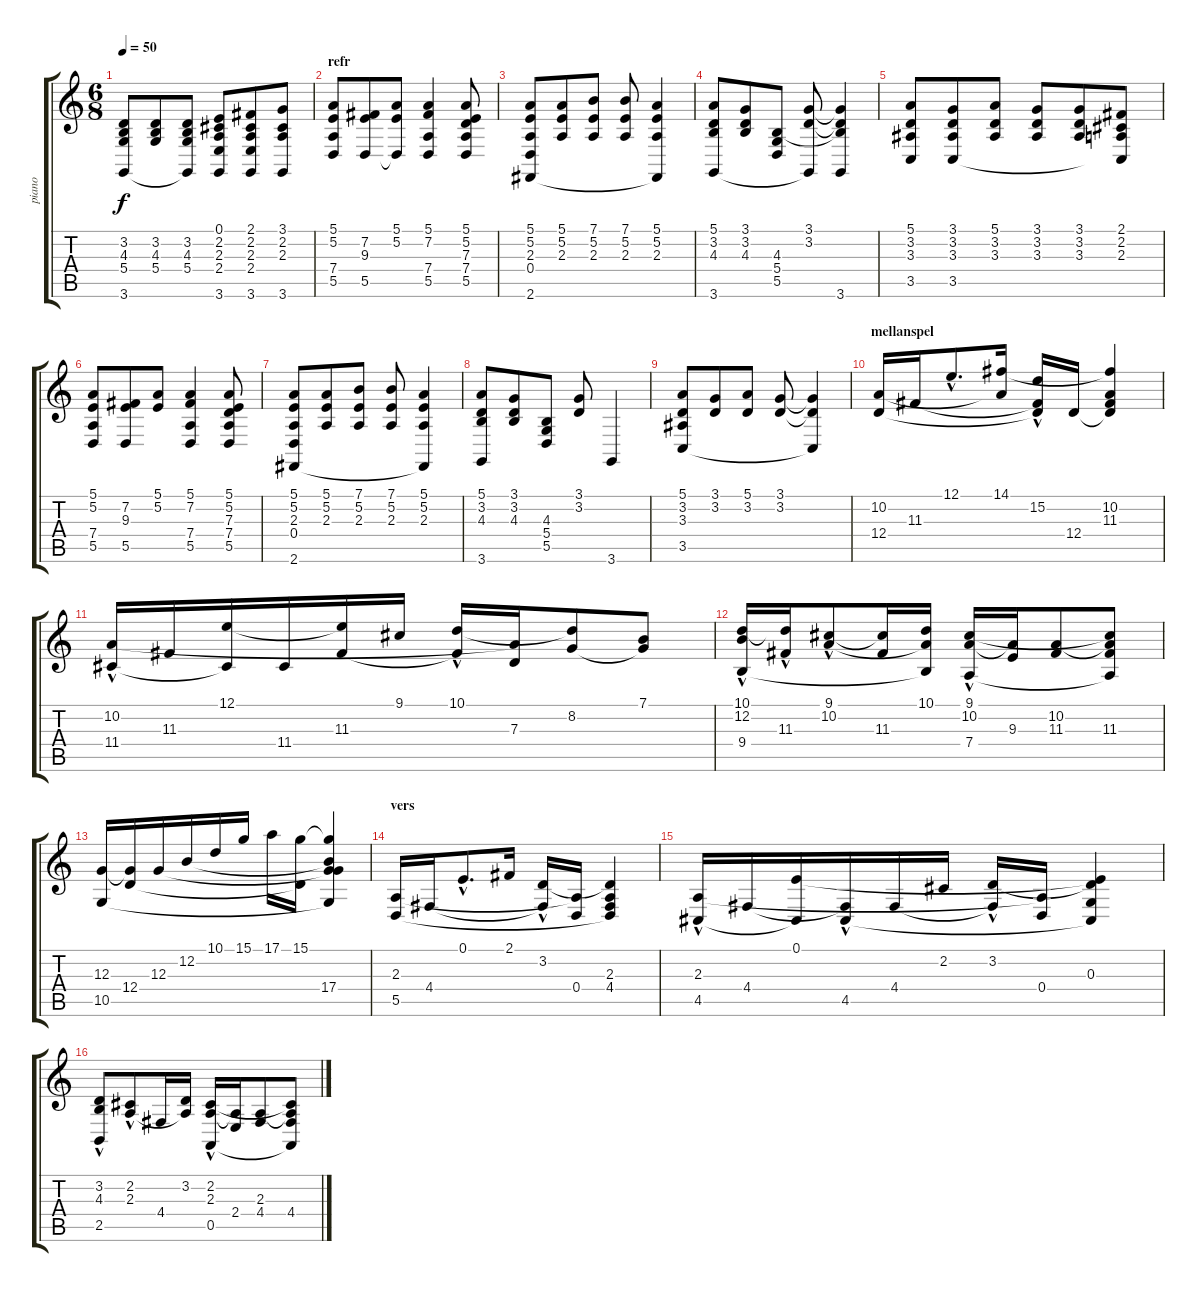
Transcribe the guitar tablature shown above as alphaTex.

\track ("piano" "piano") {instrument brightacousticpiano}
\staff {score tabs}
\tuning (E4 B3 G3 D3 A2 E2) {hide}
\ts (6 8)
\tempo 50
\clef g2
\ks c
(3.2 4.3 5.4 3.6).8{dy f} (3.2 4.3 5.4).8 (3.2 4.3 5.4 3.6{t}).8 (0.1 2.2 2.3 2.4 3.6).8 (2.1 2.2 2.3 2.4 3.6).8 (3.1 2.2 2.3 3.6).8 |
\section ("" "refr")
(5.1 5.2 7.4 5.5).8 (7.2 9.3 5.5).8 (5.1 5.2 5.5{t}).8 (5.1 7.2 7.4 5.5).4 (5.1 5.2 7.3 7.4 5.5).8 |
(5.1 5.2 2.3 0.4 2.6).8 (5.1 5.2 2.3).8 (7.1 5.2 2.3).8 (7.1 5.2 2.3).8 (5.1 5.2 2.3 2.6{t}).4 |
(5.1 3.2 4.3 3.6).8 (3.1 3.2 4.3).8 (4.3 5.4 5.5).8 (3.1 3.2 3.6{t}).8 (3.1{t} 3.2{t} 4.3{t} 3.6).4 |
(5.1 3.2 3.3 3.5).8 (3.1 3.2 3.3 3.5).8 (5.1 3.2 3.3).8 (3.1 3.2 3.3).8 (3.1 3.2 3.3).8 (2.1 2.2 2.3 3.5{t}).8 |
(5.1 5.2 7.4 5.5).8 (7.2 9.3 5.5).8 (5.1 5.2).8 (5.1 7.2 7.4 5.5).4 (5.1 5.2 7.3 7.4 5.5).8 |
(5.1 5.2 2.3 0.4 2.6).8 (5.1 5.2 2.3).8 (7.1 5.2 2.3).8 (7.1 5.2 2.3).8 (5.1 5.2 2.3 2.6{t}).4 |
(5.1 3.2 4.3 3.6).8 (3.1 3.2 4.3).8 (4.3 5.4 5.5).8 (3.1 3.2).8 3.6.4 |
(5.1 3.2 3.3 3.5).8 (3.1 3.2).8 (5.1 3.2).8 (3.1 3.2).8 (3.1{t} 3.2{t} 3.5{t}).4 |
\section ("" "mellanspel")
(10.2 12.4).16 11.3.16 12.1{hac}.8{d} (14.1 10.2{t}).16 (15.2{hac} 11.3{t} 12.4{t}).16 12.4.16 (14.1{t} 10.2 11.3 12.4{t}).4 |
(10.2 11.4{hac}).16 11.3.16 (12.1 11.4{t}).16 11.4.16 (12.1{t} 11.3).16 9.1.16 (10.1{hac} 11.3{t}).16 (10.2{t} 7.3).16 (10.1{t} 8.2).8 (7.1 8.2{t}).8 |
(10.1 12.2 9.4{hac}).16 (10.1{t} 11.3{hac}).16 (9.1{hac} 10.2).8 (9.1{t} 11.3).16 (10.1 10.2{t} 9.4{t}).16 (9.1{hac} 10.2 7.4{hac}).16 (10.2{t} 9.3).16 (10.2 11.3).8 (9.1{t} 10.2{t} 11.3 7.4{t}).8 |
(12.3 10.5).16 (12.3{t} 12.4).16 12.3.16 12.2.16 10.1.16 15.1.16 17.1.16 (15.1 12.4{t}).16 (15.1{t} 12.2{t} 12.3{t} 17.4 10.5{t}).4 |
\section ("" "vers")
(2.3 5.5).16 4.4.16 0.1{hac}.8{d} 2.1.16 (3.2{hac} 4.4{t}).16 (2.3{t} 0.4).16 (3.2{t} 2.3 4.4 5.5{t}).4 |
(2.3 4.5{hac}).16 4.4.16 (0.1 4.5{t}).16 (4.4{t} 4.5{hac}).16 4.4.16 2.2.16 (3.2{hac} 4.4{t}).16 (2.3{t} 0.4).16 (0.1{t} 3.2{t} 0.3 4.5{t}).4 |
(3.2 4.3 2.5{hac}).8 (2.2{hac} 2.3).8 4.4.16 (3.2 2.3{t}).16 (2.2{hac} 2.3 0.5{hac}).16 (2.3{t} 2.4).16 (2.3 4.4).8 (2.2{t} 2.3{t} 4.4 0.5{t}).8
